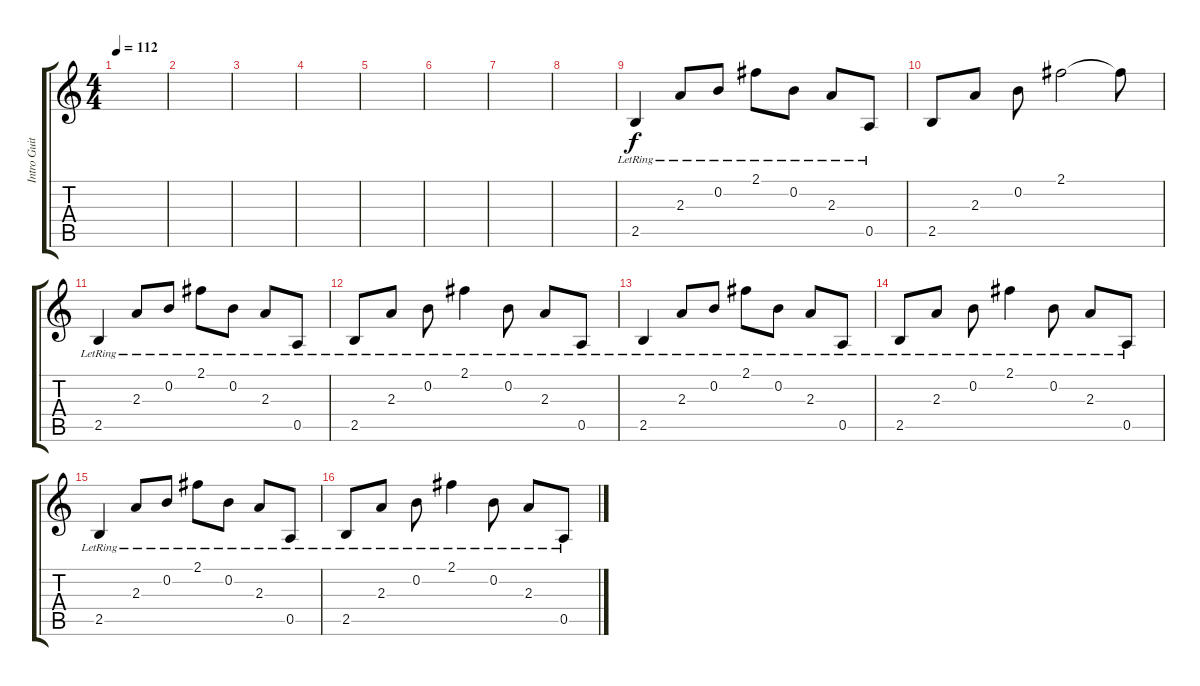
\track ("Intro Guitar And Rythm" "Intro Guit") {instrument electricguitarclean}
\staff {score tabs}
\tuning (E4 B3 G3 D3 A2 E2) {hide}
\ts (4 4)
\tempo 112
\clef g2
\ks c
|
|
|
|
|
|
|
|
2.5{lr}.4 2.3{lr}.8 0.2{lr}.8 2.1{lr}.8 0.2{lr}.8 2.3{lr}.8 0.5{lr}.8 |
2.5.8 2.3.8 0.2.8 2.1.2 2.1{t}.8 |
2.5{lr}.4 2.3{lr}.8 0.2{lr}.8 2.1{lr}.8 0.2{lr}.8 2.3{lr}.8 0.5{lr}.8 |
2.5{lr}.8 2.3{lr}.8 0.2{lr}.8 2.1{lr}.4 0.2{lr}.8 2.3{lr}.8 0.5{lr}.8 |
2.5{lr}.4 2.3{lr}.8 0.2{lr}.8 2.1{lr}.8 0.2{lr}.8 2.3{lr}.8 0.5{lr}.8 |
2.5{lr}.8 2.3{lr}.8 0.2{lr}.8 2.1{lr}.4 0.2{lr}.8 2.3{lr}.8 0.5{lr}.8 |
2.5{lr}.4 2.3{lr}.8 0.2{lr}.8 2.1{lr}.8 0.2{lr}.8 2.3{lr}.8 0.5{lr}.8 |
2.5{lr}.8 2.3{lr}.8 0.2{lr}.8 2.1{lr}.4 0.2{lr}.8 2.3{lr}.8 0.5{lr}.8
